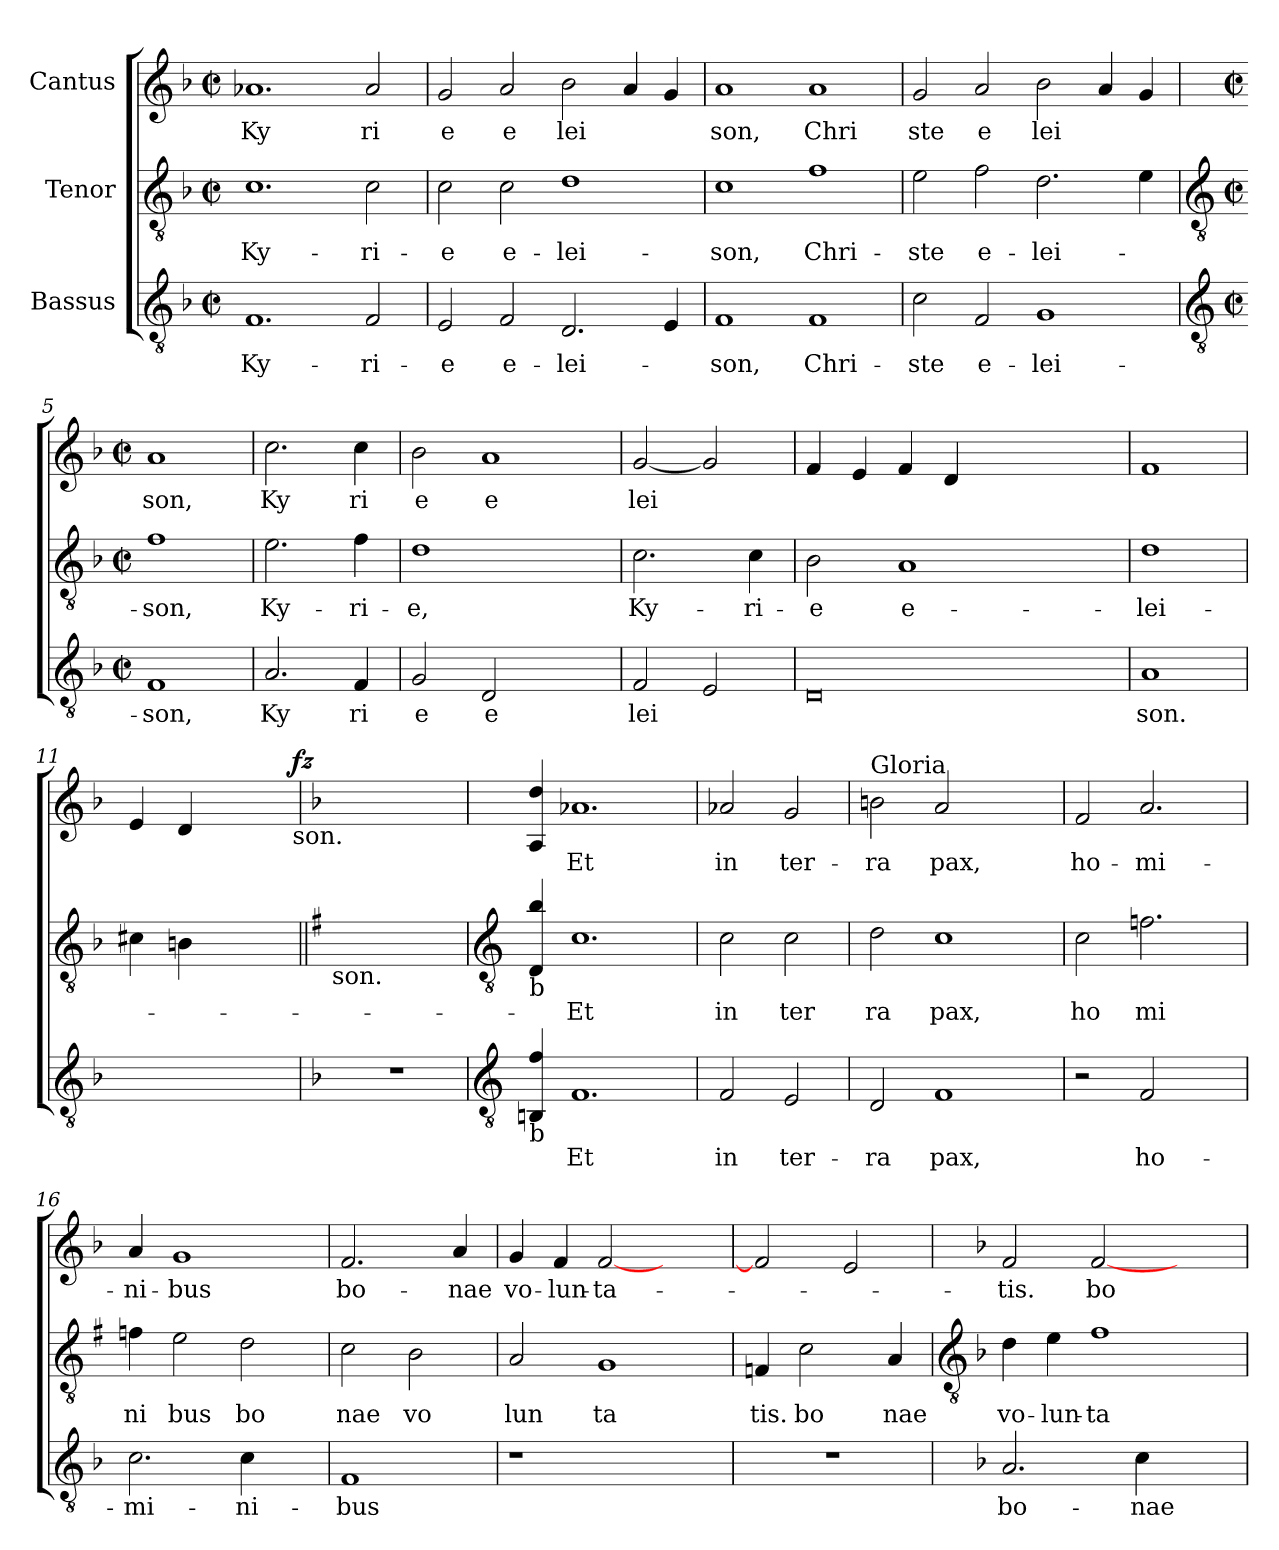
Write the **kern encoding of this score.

**kern	**text	**kern	**text	**kern	**text	**dynam
*part3	*part3	*part2	*part2	*part1	*part1	*part1
*staff3	*staff3	*staff2	*staff2	*staff1	*staff1	*staff1
*I"Bassus	*	*I"Tenor	*	*I"Cantus	*	*
*clefGv2	*	*clefGv2	*	*clefG2	*	*
*k[b-]	*	*k[b-]	*	*k[b-]	*	*
*F:	*	*F:	*	*F:	*	*
*M4/2	*	*M4/2	*	*M4/2	*	*
*met(c|)	*	*met(c|)	*	*met(c|)	*	*
=1	=1	=1	=1	=1	=1	=1
!	!LO:LY:b	!	!LO:LY:b	!	!LO:LY:b	!
1.F	Ky-	1.c	Ky-	1.a-X	Ky	.
!	!LO:LY:b	!	!LO:LY:b	!	!LO:LY:b	!
2F/	-ri-	2c\	-ri-	2a-/	ri	.
=2	=2	=2	=2	=2	=2	=2
!	!LO:LY:b	!	!LO:LY:b	!	!LO:LY:b	!
2E/	-e	2c\	-e	2g/	e	.
!	!LO:LY:b	!	!LO:LY:b	!	!LO:LY:b	!
2F/	e-	2c\	e-	2a/	e	.
!	!LO:LY:b	!	!LO:LY:b	!	!LO:LY:b	!
2.D/	-lei-	1d	-lei-	2b-\	lei	.
.	.	.	.	4a/	.	.
4E/	.	.	.	4g/	.	.
=3	=3	=3	=3	=3	=3	=3
!	!LO:LY:b	!	!LO:LY:b	!	!LO:LY:b	!
1F	-son,	1c	-son,	1a	son,	.
!	!LO:LY:b	!	!LO:LY:b	!	!LO:LY:b	!
1F	Chri-	1f	Chri-	1a	Chri	.
=4	=4	=4	=4	=4	=4	=4
!	!LO:LY:b	!	!LO:LY:b	!	!LO:LY:b	!
2c\	-ste	2e\	-ste	2g/	ste	.
!	!LO:LY:b	!	!LO:LY:b	!	!LO:LY:b	!
2F/	e-	2f\	e-	2a/	e	.
!	!LO:LY:b	!	!LO:LY:b	!	!LO:LY:b	!
1G	-lei-	2.d\	-lei-	2b-\	lei	.
.	.	.	.	4a/	.	.
.	.	4e\	.	4g/	.	.
!!LO:LB:g=z
=5	=5	=5	=5	=5	=5	=5
*clefGv2	*	*clefGv2	*	*	*	*
*M2/2	*	*M2/2	*	*M2/2	*	*
*met(c|)	*	*met(c|)	*	*met(c|)	*	*
!	!LO:LY:b	!	!LO:LY:b	!	!LO:LY:b	!
1F	-son,	1f	-son,	1a	son,	.
=6	=6	=6	=6	=6	=6	=6
!	!LO:LY:b	!	!LO:LY:b	!	!LO:LY:b	!
2.A/	Ky	2.e\	Ky-	2.cc\	Ky	.
!	!LO:LY:b	!	!LO:LY:b	!	!LO:LY:b	!
4F/	ri	4f\	-ri-	4cc\	ri	.
=7	=7	=7	=7	=7	=7	=7
!	!LO:LY:b	!	!LO:LY:b	!	!LO:LY:b	!
2G/	e	1d	-e,	2b-\	e	.
!	!LO:LY:b	!	!	!	!LO:LY:b	!
2D/	e	.	.	1a	e	.
2ryy	.	2ryy	.	.	.	.
=8	=8	=8	=8	=8	=8	=8
!	!LO:LY:b	!	!LO:LY:b	!	!LO:LY:b	!
2F/	lei	2.c\	Ky-	[2g/	lei	.
2E/	.	.	.	2g/]	.	.
!	!	!	!LO:LY:b	!	!	!
.	.	4c\	-ri-	.	.	.
=9	=9	=9	=9	=9	=9	=9
!	!	!	!LO:LY:b	!	!	!
0D	.	2B-\	-e	4f/	.	.
.	.	.	.	4e/	.	.
!	!	!	!LO:LY:b	!	!	!
.	.	1A	e-	4f/	.	.
.	.	.	.	4d/	.	.
.	.	.	.	1ryy	.	.
.	.	2ryy	.	.	.	.
=10	=10	=10	=10	=10	=10	=10
!	!LO:LY:b	!	!LO:LY:b	!	!	!
1A	son.	1d	-lei-	1f	.	.
=11	=11	=11	=11	=11	=11	=11
64ryy	.	4c#X\	.	4e/	.	.
2ryy	.	.	.	.	.	.
.	.	4Bn\	.	4d/	.	.
.	.	8ryy	.	64ryy	.	.
8ryy	.	.	.	64ryy	.	.
.	.	.	.	64ryy	.	.
.	.	.	.	64ryy	.	.
.	.	.	.	64ryy	.	.
.	.	.	.	64ryy	.	.
.	.	.	.	64ryy	.	.
.	.	.	.	64ryy	.	.
.	.	32ryy	.	64ryy	.	.
!	!	!	!	!LO:TX:b:t=son.	!	!
!	!	!	!	!	!	!LO:DY:b
64ryy	.	.	.	64ryy	.	fz
=12	=12	=12||	=12	=12	=12	=12
*	*	*k[f#]	*	*	*	*
*	*	*G:	*	*	*	*
!	!	!LO:TX:b:t=son.	!	!	!	!
1r	.	64ryy	.	64ryy	.	.
.	.	2ryy	.	2ryy	.	.
.	.	64%31ryy	.	64%31ryy	.	.
!!LO:LB:g=z
=13	=13	=13	=13	=13	=13	=13
*clefGv2	*	*clefGv2	*	*	*	*
!	!	!LO:TX:b:t=b	!	!	!	!
!LO:TX:b:t=b	!	!	!	!	!	!
4BBn/ 4f/	.	4D/ 4b/	.	4A/ 4dd/	.	.
!	!LO:LY:b	!	!LO:LY:b	!	!LO:LY:b	!
1.F	Et	1.c	-Et	1.a-X	Et	.
=14	=14	=14	=14	=14	=14	=14
!	!LO:LY:b	!	!LO:LY:b	!	!LO:LY:b	!
2F/	in	2c\	in	2a-X/	in	.
!	!LO:LY:b	!	!LO:LY:b	!	!LO:LY:b	!
2E/	ter-	2c\	ter	2g/	ter-	.
=15	=15	=15	=15	=15	=15	=15
!	!	!	!	!LO:TX:a:t=Gloria	!	!
!	!LO:LY:b	!	!LO:LY:b	!	!LO:LY:b	!
2D/	-ra	2d\	ra	2bn\	-ra	.
!	!LO:LY:b	!	!LO:LY:b	!	!LO:LY:b	!
1F	pax,	1c	pax,	2a/	pax,	.
.	.	.	.	2ryy	.	.
=15A	=15A	=15A	=15A	=15A	=15A	=15A
!	!	!	!LO:LY:b	!	!LO:LY:b	!
2r	.	2c\	ho	2f/	ho-	.
!	!LO:LY:b	!	!LO:LY:b	!	!LO:LY:b	!
2F/	ho-	2.fn\	mi	2.a/	-mi-	.
4ryy	.	.	.	.	.	.
=16A	=16A	=16A	=16A	=16A	=16A	=16A
!	!LO:LY:b	!	!LO:LY:b	!	!LO:LY:b	!
2.c\	-mi-	4fn\	ni	4a/	-ni-	.
!	!	!	!LO:LY:b	!	!LO:LY:b	!
.	.	2e\	bus	1g	-bus	.
!	!LO:LY:b	!	!LO:LY:b	!	!	!
4c\	-ni-	2d\	bo	.	.	.
4ryy	.	.	.	.	.	.
=17A	=17A	=17A	=17A	=17A	=17A	=17A
!	!LO:LY:b	!	!LO:LY:b	!	!LO:LY:b	!
1F	-bus	2c\	nae	2.f/	bo-	.
!	!	!	!LO:LY:b	!	!	!
.	.	2B\	vo	.	.	.
!	!	!	!	!	!LO:LY:b	!
.	.	.	.	4a/	-nae	.
=18A	=18A	=18A	=18A	=18A	=18A	=18A
!	!	!	!LO:LY:b	!	!LO:LY:b	!
1r	.	2A/	lun	4g/	vo-	.
!	!	!	!	!	!LO:LY:b	!
.	.	.	.	4f/	-lun-	.
!	!	!	!LO:LY:b	!	!LO:LY:b	!
.	.	1G	ta	[2f/	-ta-	.
2ryy	.	.	.	2ryy	.	.
=19A	=19A	=19A	=19A	=19A	=19A	=19A
!	!	!	!LO:LY:b	!	!	!
1r	.	4Fn/	tis.	2f/]	.	.
!	!	!	!LO:LY:b	!	!	!
.	.	2c\	bo	.	.	.
.	.	.	.	2e/	.	.
!	!	!	!LO:LY:b	!	!	!
.	.	4A/	nae	.	.	.
!!LO:LB:g=z
=20	=20	=20	=20	=20	=20	=20
*	*	*clefGv2	*	*	*	*
*	*	*k[b-]	*	*	*	*
*	*	*F:	*	*	*	*
!	!LO:LY:b	!	!LO:LY:b	!	!LO:LY:b	!
2.A/	bo-	4d\	vo-	2f/	-tis.	.
!	!	!	!LO:LY:b	!	!	!
.	.	4e\	-lun-	.	.	.
!	!	!	!LO:LY:b	!	!LO:LY:b	!
.	.	1f	-ta-	[2f/	bo-	.
!	!LO:LY:b	!	!	!	!	!
4c\	-nae	.	.	.	.	.
2ryy	.	.	.	2ryy	.	.
=	=	=	=	=	=	=
*-	*-	*-	*-	*-	*-	*-
